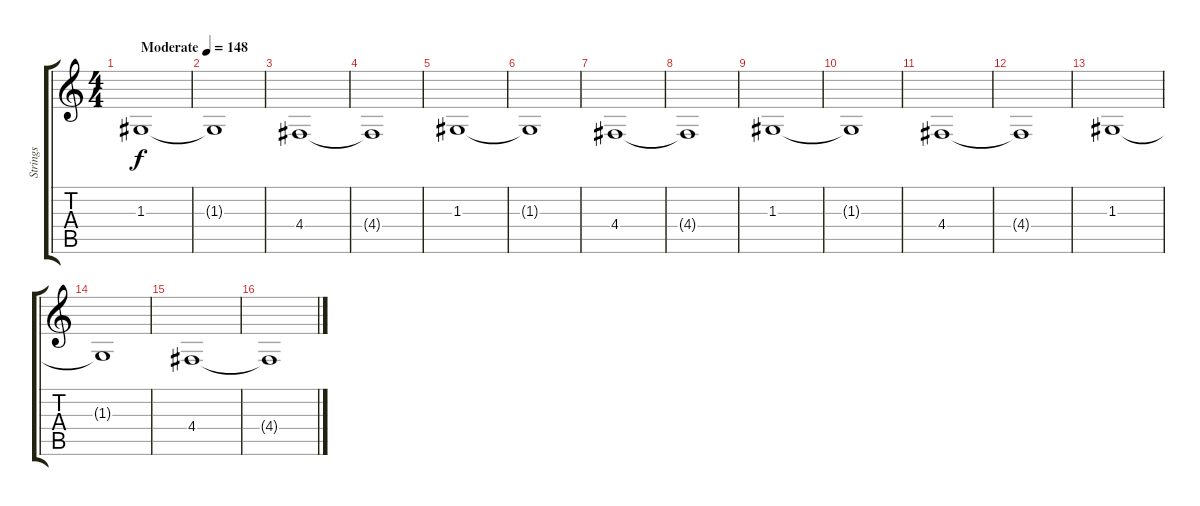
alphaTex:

\track ("Strings" "Strings") {instrument stringensemble1}
\staff {score tabs}
\tuning (E4 B3 G3 D3 A2 E2) {hide}
\ts (4 4)
\tempo (148 "Moderate")
\clef g2
\ks c
1.3.1{dy f instrument stringensemble1} |
1.3{t}.1 |
4.4.1 |
4.4{t}.1 |
1.3.1 |
1.3{t}.1 |
4.4.1 |
4.4{t}.1 |
1.3.1 |
1.3{t}.1 |
4.4.1 |
4.4{t}.1 |
1.3.1 |
1.3{t}.1 |
4.4.1 |
4.4{t}.1
